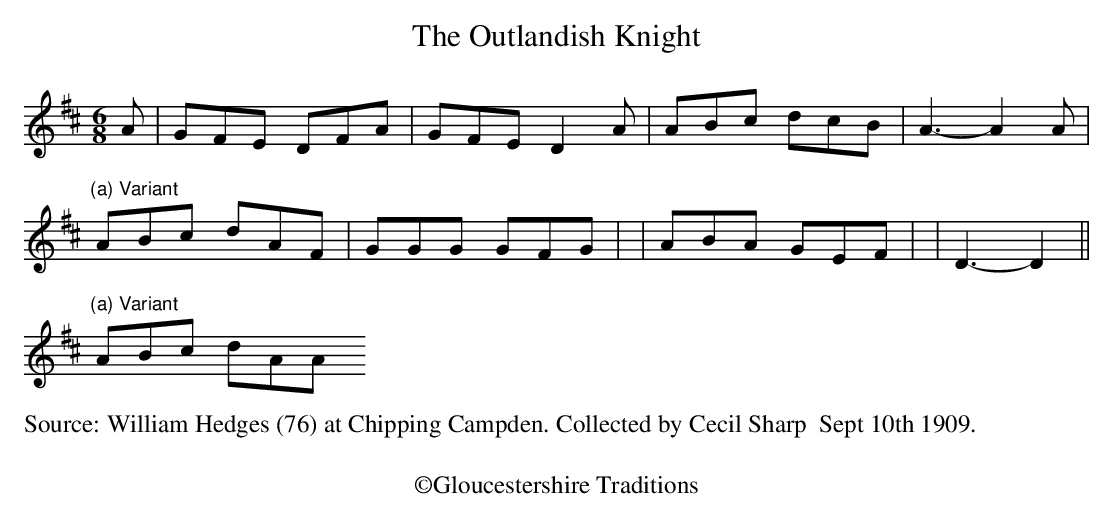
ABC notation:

X:1
T: The Outlandish Knight
M: 6/8
L: 1/8
K: D
A|GFE DFA | GFE D2 A | ABc dcB | A3-A2 A |
"^(a) Variant"ABc  dAF | GGG GFG | | ABA GEF | | D3-D2 ||
"^(a) Variant"ABc dAA
